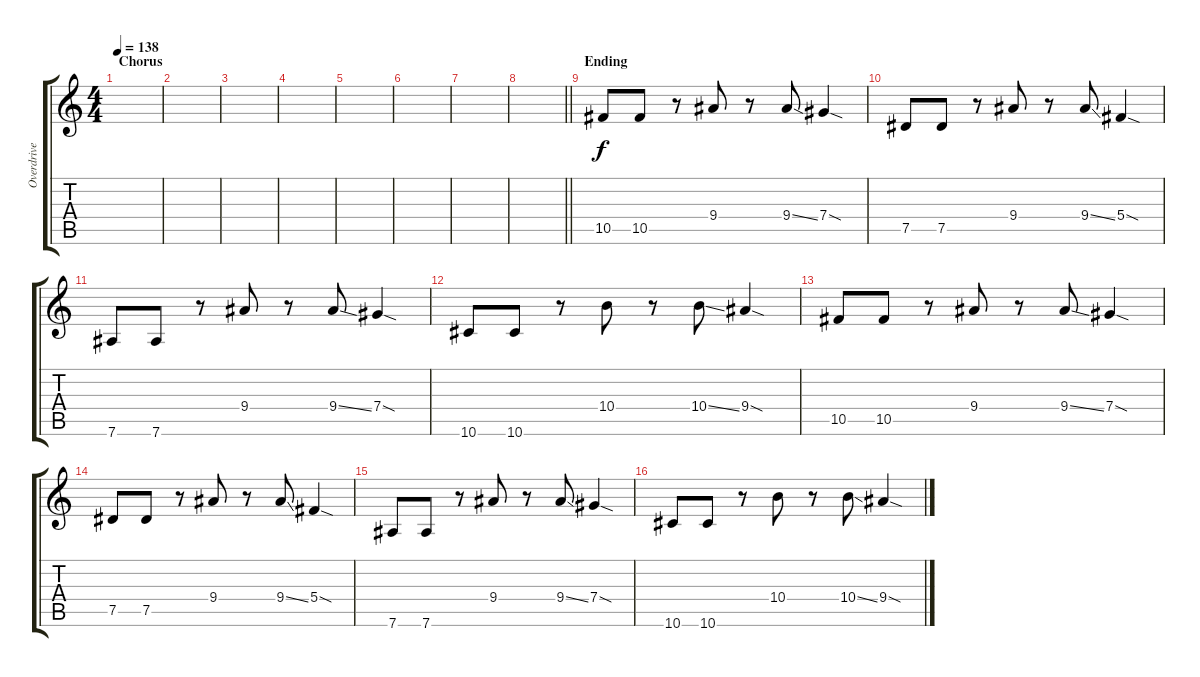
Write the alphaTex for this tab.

\track ("Overdrive Theme" "Overdrive ") {instrument overdrivenguitar}
\staff {score tabs}
\tuning (Eb4 Bb3 Gb3 Db3 Ab2 Eb2) {hide}
\ts (4 4)
\section ("" "Chorus")
\tempo 138
\clef g2
\ks c
|
|
|
|
|
|
|
\barLineRight lightlight
|
\section ("" "Ending")
10.5.8 10.5.8 r.8 9.4.8 r.8 9.4{ss}.8 7.4{sod}.4 |
7.5.8 7.5.8 r.8 9.4.8 r.8 9.4{ss}.8 5.4{sod}.4 |
7.6.8 7.6.8 r.8 9.4.8 r.8 9.4{ss}.8 7.4{sod}.4 |
10.6.8 10.6.8 r.8 10.4.8 r.8 10.4{ss}.8 9.4{sod}.4 |
10.5.8 10.5.8 r.8 9.4.8 r.8 9.4{ss}.8 7.4{sod}.4 |
7.5.8 7.5.8 r.8 9.4.8 r.8 9.4{ss}.8 5.4{sod}.4 |
7.6.8 7.6.8 r.8 9.4.8 r.8 9.4{ss}.8 7.4{sod}.4 |
10.6.8 10.6.8 r.8 10.4.8 r.8 10.4{ss}.8 9.4{sod}.4
